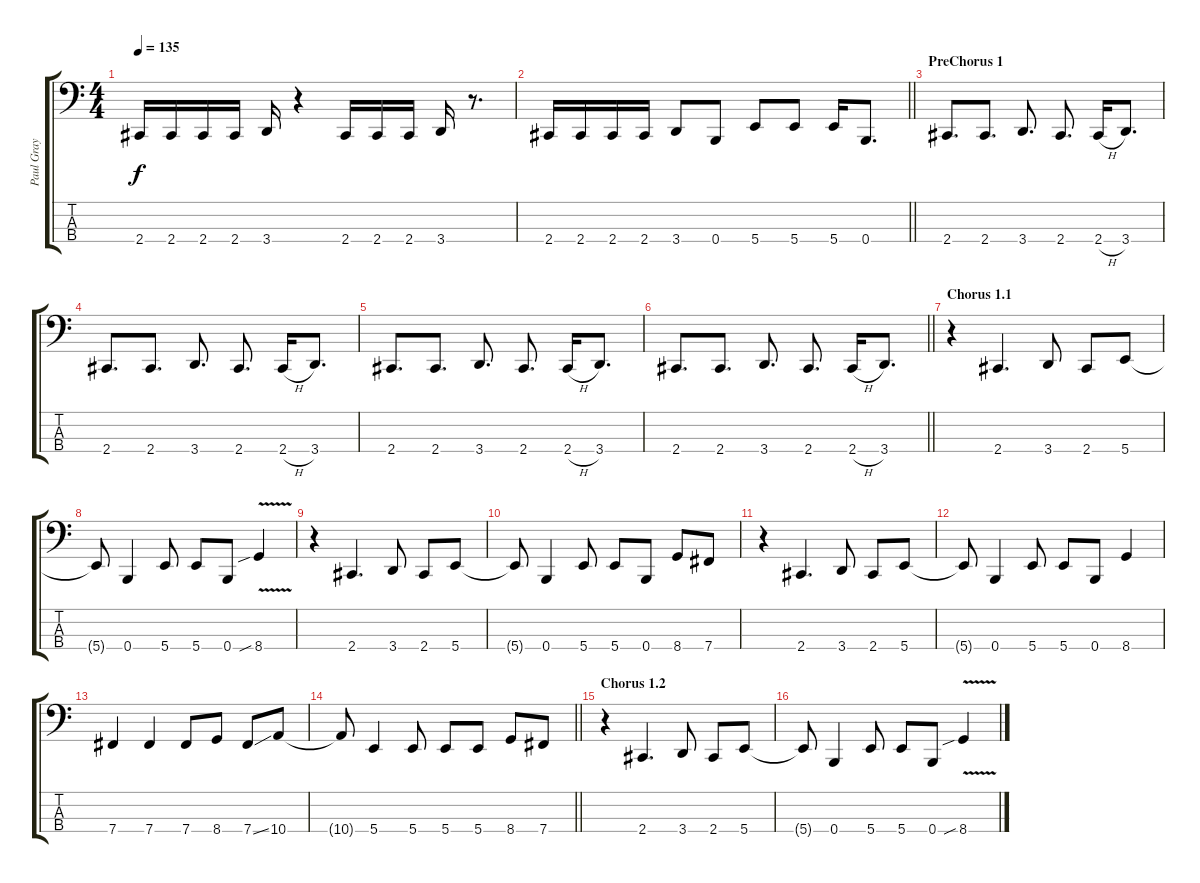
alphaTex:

\track ("Paul Gray" "Paul Gray") {instrument electricbasspick}
\staff {score tabs}
\tuning (E2 B1 Gb1 B0) {hide}
\ts (4 4)
\tempo 135
\clef f4
\ks c
2.4.16{dy f} 2.4.16 2.4.16 2.4.16 3.4.16 r.4 2.4.16 2.4.16 2.4.16 3.4.16 r.8{d} |
\barLineRight lightlight
2.4.16 2.4.16 2.4.16 2.4.16 3.4.8 0.4.8 5.4.8 5.4.8 5.4.16 0.4.8{d} |
\section ("" "PreChorus 1")
2.4.8{d} 2.4.8{d} 3.4.8{d} 2.4.8{d} 2.4{h}.16 3.4.8{d} |
2.4.8{d} 2.4.8{d} 3.4.8{d} 2.4.8{d} 2.4{h}.16 3.4.8{d} |
2.4.8{d} 2.4.8{d} 3.4.8{d} 2.4.8{d} 2.4{h}.16 3.4.8{d} |
\barLineRight lightlight
2.4.8{d} 2.4.8{d} 3.4.8{d} 2.4.8{d} 2.4{h}.16 3.4.8{d} |
\section ("" "Chorus 1.1")
r.4 2.4.4{d} 3.4.8 2.4.8 5.4.8 |
5.4{t}.8 0.4.4 5.4.8 5.4.8 0.4.8 8.4{v sib}.4 |
r.4 2.4.4{d} 3.4.8 2.4.8 5.4.8 |
5.4{t}.8 0.4.4 5.4.8 5.4.8 0.4.8 8.4.8 7.4.8 |
r.4 2.4.4{d} 3.4.8 2.4.8 5.4.8 |
5.4{t}.8 0.4.4 5.4.8 5.4.8 0.4.8 8.4.4 |
7.4.4 7.4.4 7.4.8 8.4.8 7.4{ss}.8 10.4.8 |
\barLineRight lightlight
10.4{t}.8 5.4.4 5.4.8 5.4.8 5.4.8 8.4.8 7.4.8 |
\section ("" "Chorus 1.2")
r.4 2.4.4{d} 3.4.8 2.4.8 5.4.8 |
5.4{t}.8 0.4.4 5.4.8 5.4.8 0.4.8 8.4{v sib}.4
